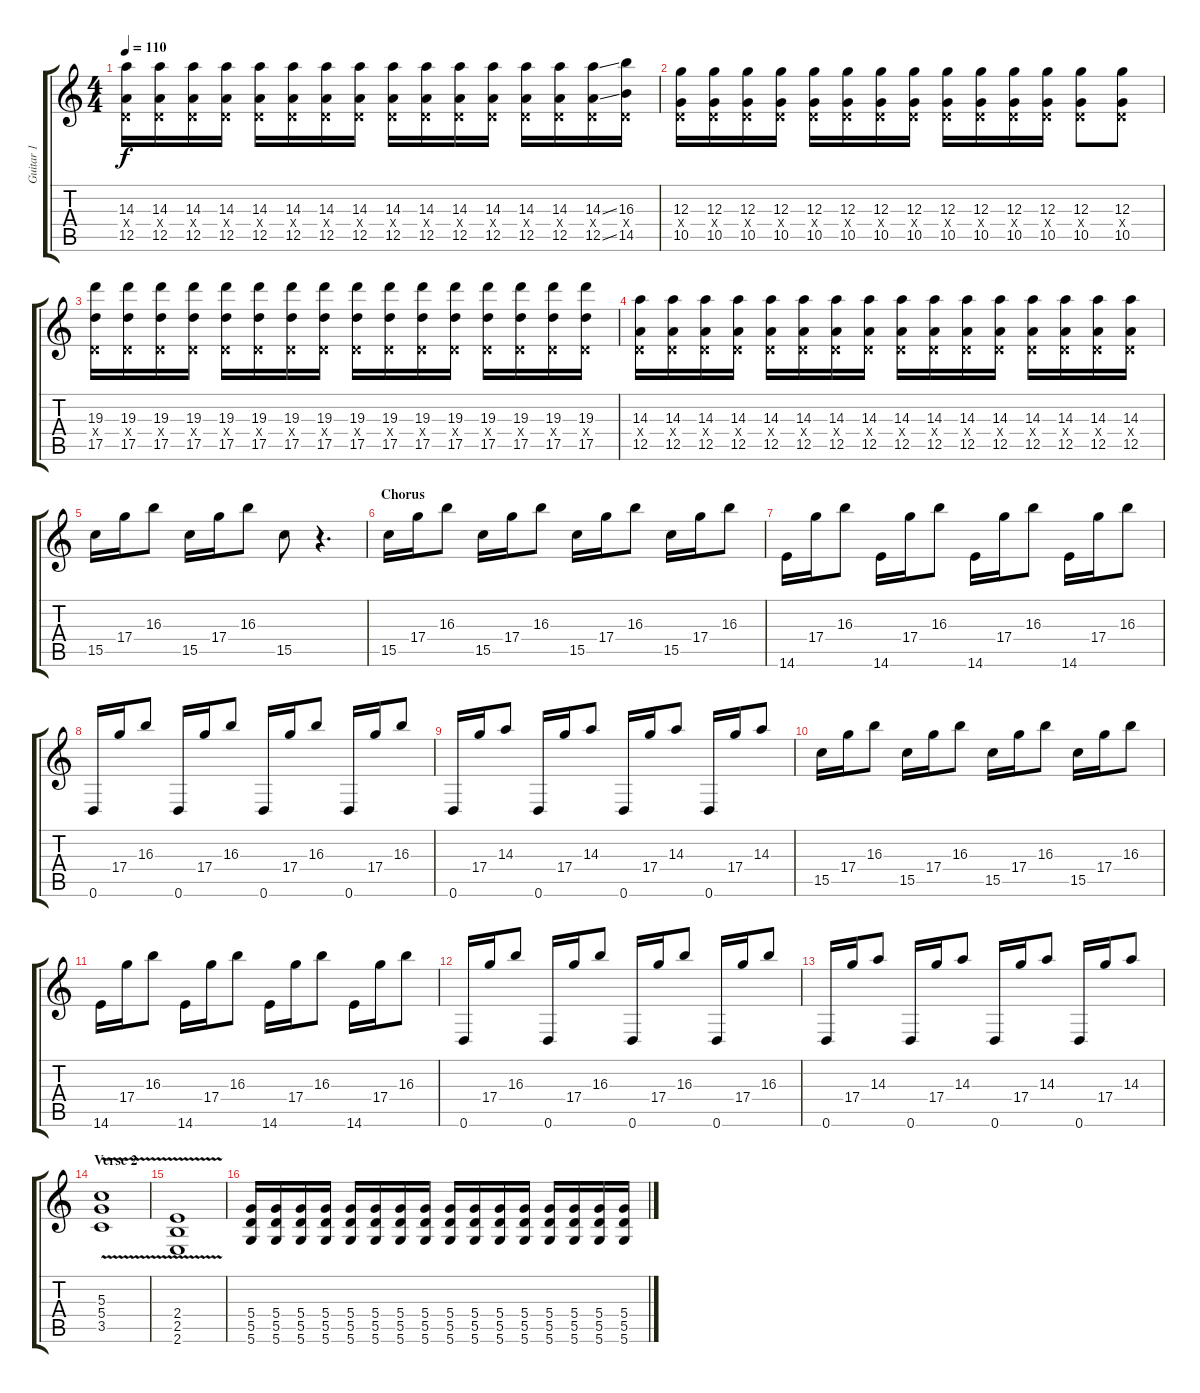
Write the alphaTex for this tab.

\track ("Guitar 1" "Guitar 1") {instrument electricguitarjazz}
\staff {score tabs}
\tuning (E4 B3 G3 D3 A2 D2) {hide}
\ts (4 4)
\tempo 110
\clef g2
\ks c
(14.3 0.4{x} 12.5).16{dy f instrument distortionguitar} (14.3 0.4{x} 12.5).16 (14.3 0.4{x} 12.5).16 (14.3 0.4{x} 12.5).16 (14.3 0.4{x} 12.5).16 (14.3 0.4{x} 12.5).16 (14.3 0.4{x} 12.5).16 (14.3 0.4{x} 12.5).16 (14.3 0.4{x} 12.5).16 (14.3 0.4{x} 12.5).16 (14.3 0.4{x} 12.5).16 (14.3 0.4{x} 12.5).16 (14.3 0.4{x} 12.5).16 (14.3 0.4{x} 12.5).16 (14.3{ss} 0.4{x} 12.5{ss}).16 (16.3 0.4{x} 14.5).16 |
(12.3 0.4{x} 10.5).16{instrument distortionguitar} (12.3 0.4{x} 10.5).16 (12.3 0.4{x} 10.5).16 (12.3 0.4{x} 10.5).16 (12.3 0.4{x} 10.5).16 (12.3 0.4{x} 10.5).16 (12.3 0.4{x} 10.5).16 (12.3 0.4{x} 10.5).16 (12.3 0.4{x} 10.5).16 (12.3 0.4{x} 10.5).16 (12.3 0.4{x} 10.5).16 (12.3 0.4{x} 10.5).16 (12.3 0.4{x} 10.5).8 (12.3 0.4{x} 10.5).8 |
(19.3 0.4{x} 17.5).16{instrument distortionguitar} (19.3 0.4{x} 17.5).16 (19.3 0.4{x} 17.5).16 (19.3 0.4{x} 17.5).16 (19.3 0.4{x} 17.5).16 (19.3 0.4{x} 17.5).16 (19.3 0.4{x} 17.5).16 (19.3 0.4{x} 17.5).16 (19.3 0.4{x} 17.5).16 (19.3 0.4{x} 17.5).16 (19.3 0.4{x} 17.5).16 (19.3 0.4{x} 17.5).16 (19.3 0.4{x} 17.5).16 (19.3 0.4{x} 17.5).16 (19.3 0.4{x} 17.5).16 (19.3 0.4{x} 17.5).16 |
(14.3 0.4{x} 12.5).16{instrument distortionguitar} (14.3 0.4{x} 12.5).16 (14.3 0.4{x} 12.5).16 (14.3 0.4{x} 12.5).16 (14.3 0.4{x} 12.5).16 (14.3 0.4{x} 12.5).16 (14.3 0.4{x} 12.5).16 (14.3 0.4{x} 12.5).16 (14.3 0.4{x} 12.5).16 (14.3 0.4{x} 12.5).16 (14.3 0.4{x} 12.5).16 (14.3 0.4{x} 12.5).16 (14.3 0.4{x} 12.5).16 (14.3 0.4{x} 12.5).16 (14.3 0.4{x} 12.5).16 (14.3 0.4{x} 12.5).16 |
15.5.16{instrument electricguitarjazz} 17.4.16 16.3.8 15.5.16 17.4.16 16.3.8 15.5.8 r.4{d} |
\section ("" "Chorus")
15.5.16 17.4.16 16.3.8 15.5.16 17.4.16 16.3.8 15.5.16 17.4.16 16.3.8 15.5.16 17.4.16 16.3.8 |
14.6.16 17.4.16 16.3.8 14.6.16 17.4.16 16.3.8 14.6.16 17.4.16 16.3.8 14.6.16 17.4.16 16.3.8 |
0.6.16 17.4.16 16.3.8 0.6.16 17.4.16 16.3.8 0.6.16 17.4.16 16.3.8 0.6.16 17.4.16 16.3.8 |
0.6.16 17.4.16 14.3.8 0.6.16 17.4.16 14.3.8 0.6.16 17.4.16 14.3.8 0.6.16 17.4.16 14.3.8 |
15.5.16 17.4.16 16.3.8 15.5.16 17.4.16 16.3.8 15.5.16 17.4.16 16.3.8 15.5.16 17.4.16 16.3.8 |
14.6.16 17.4.16 16.3.8 14.6.16 17.4.16 16.3.8 14.6.16 17.4.16 16.3.8 14.6.16 17.4.16 16.3.8 |
0.6.16 17.4.16 16.3.8 0.6.16 17.4.16 16.3.8 0.6.16 17.4.16 16.3.8 0.6.16 17.4.16 16.3.8 |
0.6.16 17.4.16 14.3.8 0.6.16 17.4.16 14.3.8 0.6.16 17.4.16 14.3.8 0.6.16 17.4.16 14.3.8 |
\section ("" "Verse 2")
(5.3 5.4{v} 3.5).1{instrument electricguitarjazz} |
(2.4{v} 2.5 2.6).1 |
(5.4 5.5 5.6).16 (5.4 5.5 5.6).16 (5.4 5.5 5.6).16 (5.4 5.5 5.6).16 (5.4 5.5 5.6).16 (5.4 5.5 5.6).16 (5.4 5.5 5.6).16 (5.4 5.5 5.6).16 (5.4 5.5 5.6).16 (5.4 5.5 5.6).16 (5.4 5.5 5.6).16 (5.4 5.5 5.6).16 (5.4 5.5 5.6).16 (5.4 5.5 5.6).16 (5.4 5.5 5.6).16 (5.4 5.5 5.6).16
